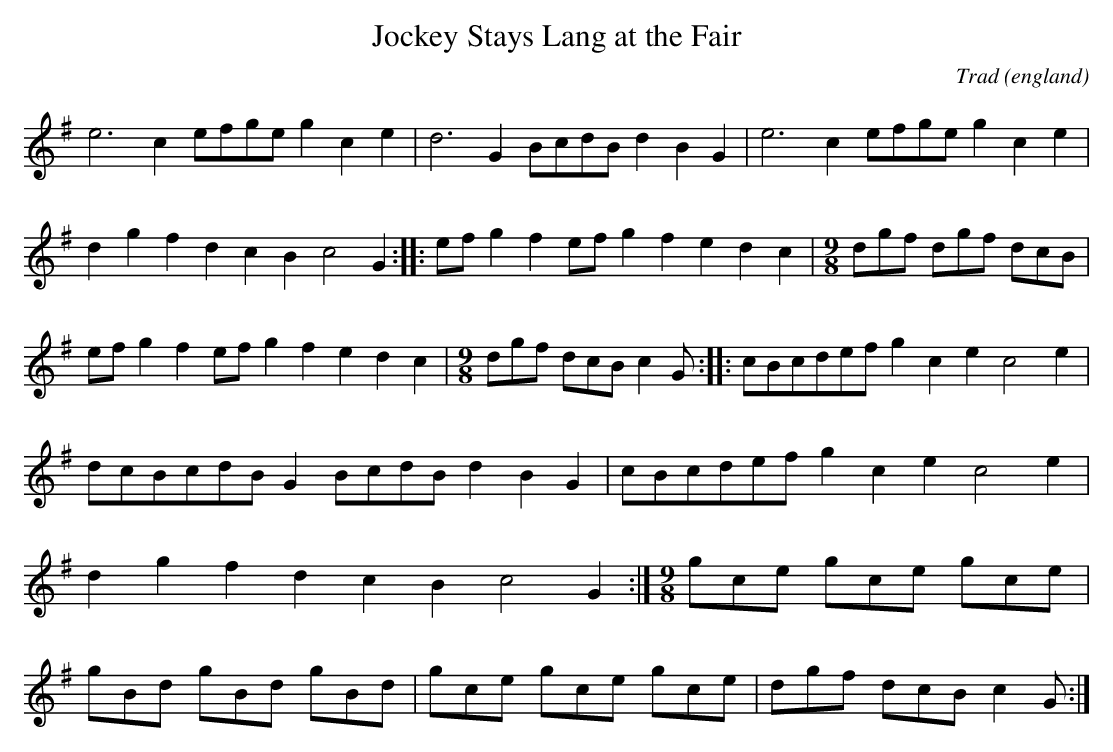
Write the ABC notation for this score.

X:1
T:Jockey Stays Lang at the Fair
O:england
C:Trad
M:9/8l
K:G
e6 c2efge g2c2e2| d6 G2BcdB d2B2G2|e6 c2efge g2c2e2|d2g2f2 d2c2B2 c4 G2::\
efg2f2 efg2f2 e2d2c2|\
M:9/8
dgf dgf dcB|\
M:9/8l
efg2f2 efg2f2 e2d2c2|\
M:9/8
dgf dcB c2 G::\
M:9/8l
cBcdef g2c2e2 c4 e2| dcBcdB G2BcdB d2B2G2|cBcdef g2c2e2 c4 e2|\
d2g2f2 d2c2B2 c4 G2:|\
M:9/8
gce gce gce|gBd gBd gBd|gce gce gce|dgf dcBc2 G:|
